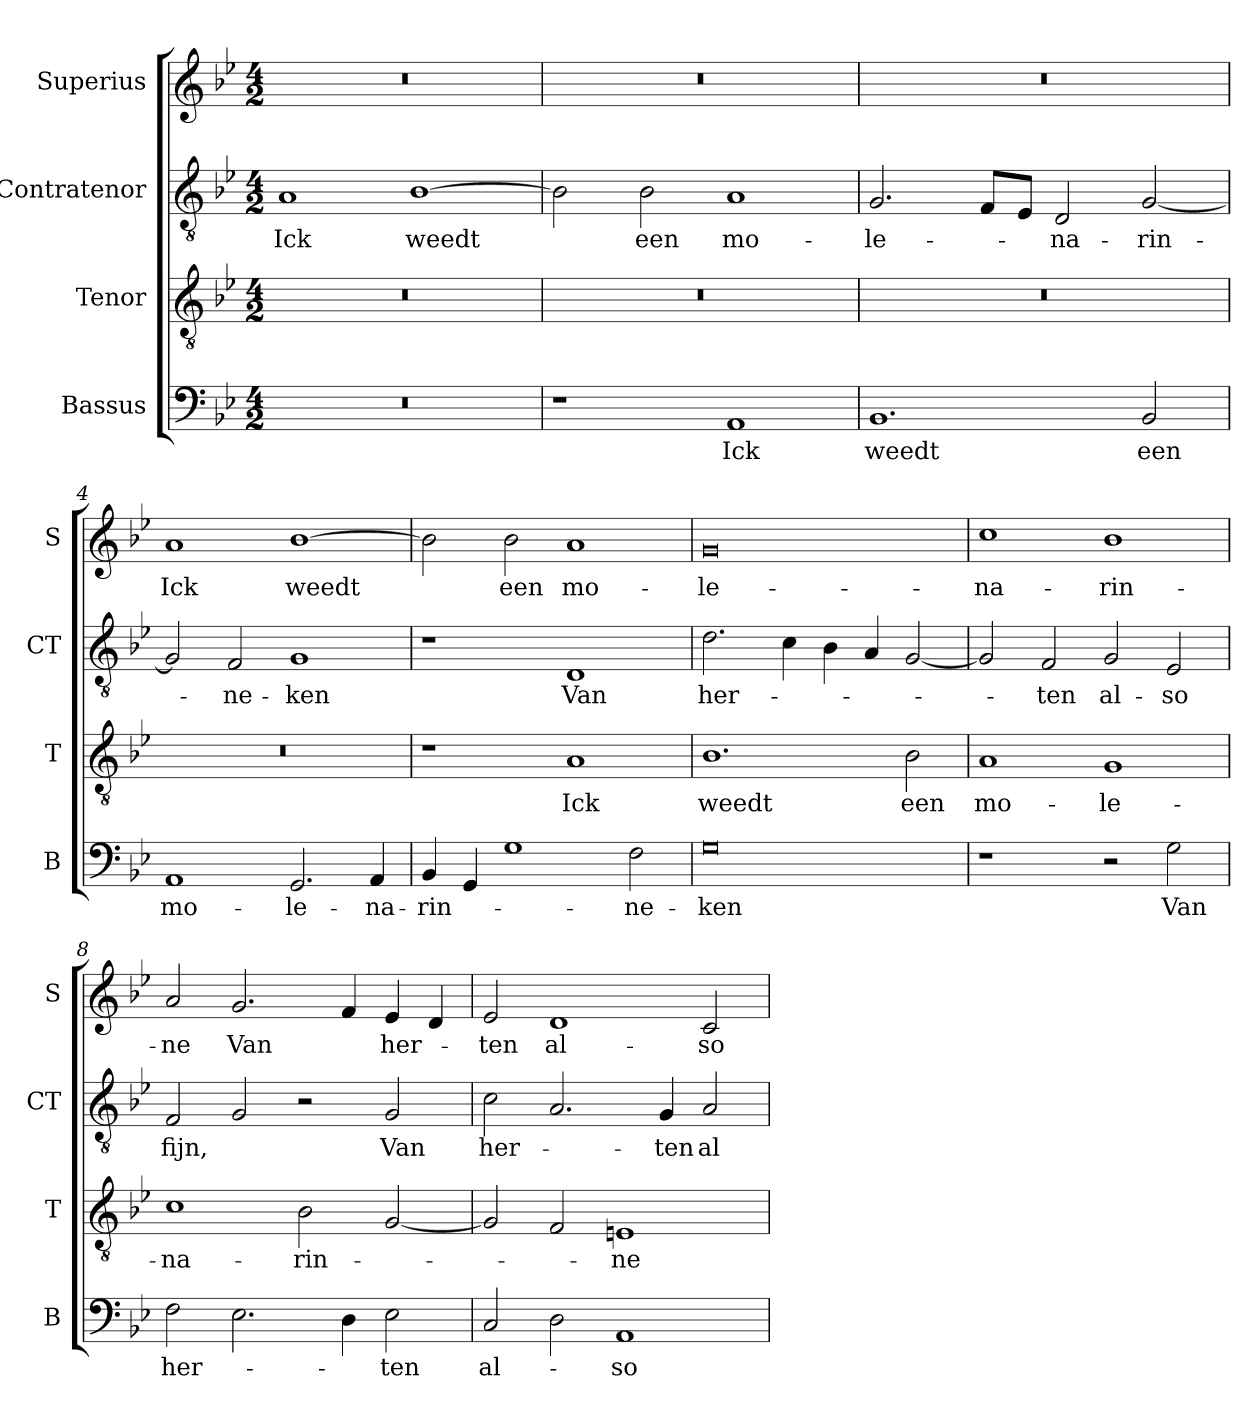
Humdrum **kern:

**kern	**text	**kern	**text	**kern	**text	**kern	**text
*part4	*part4	*part3	*part3	*part2	*part2	*part1	*part1
*staff4	*staff4	*staff3	*staff3	*staff2	*staff2	*staff1	*staff1
*I"Bassus	*	*I"Tenor	*	*I"Contratenor	*	*I"Superius	*
*I'B	*	*I'T	*	*I'CT	*	*I'S	*
*clefF4	*	*clefGv2	*	*clefGv2	*	*clefG2	*
*k[b-e-]	*	*k[b-e-]	*	*k[b-e-]	*	*k[b-e-]	*
*B-:	*	*B-:	*	*B-:	*	*B-:	*
*M4/2	*	*M4/2	*	*M4/2	*	*M4/2	*
=1	=1	=1	=1	=1	=1	=1	=1
!	!	!	!	!	!LO:LY:b	!	!
0r	.	0r	.	1A	Ick	0r	.
!	!	!	!	!	!LO:LY:b	!	!
.	.	.	.	[1B-	weedt	.	.
=2	=2	=2	=2	=2	=2	=2	=2
1r	.	0r	.	2B-\]	.	0r	.
!	!	!	!	!	!LO:LY:b	!	!
.	.	.	.	2B-\	een	.	.
!	!LO:LY:b	!	!	!	!LO:LY:b	!	!
1AA	Ick	.	.	1A	mo-	.	.
=3	=3	=3	=3	=3	=3	=3	=3
!	!LO:LY:b	!	!	!	!LO:LY:b	!	!
1.BB-	weedt	0r	.	2.G/	-le-	0r	.
.	.	.	.	8F/L	.	.	.
.	.	.	.	8E-/J	.	.	.
!	!	!	!	!	!LO:LY:b	!	!
.	.	.	.	2D/	-na-	.	.
!	!LO:LY:b	!	!	!	!LO:LY:b	!	!
2BB-/	een	.	.	[2G/	-rin-	.	.
=4	=4	=4	=4	=4	=4	=4	=4
!	!LO:LY:b	!	!	!	!	!	!LO:LY:b
1AA	mo-	0r	.	2G/]	.	1a	Ick
!	!	!	!	!	!LO:LY:b	!	!
.	.	.	.	2F/	-ne-	.	.
!	!LO:LY:b	!	!	!	!LO:LY:b	!	!LO:LY:b
2.GG/	-le-	.	.	1G	-ken	[1b-	weedt
!	!LO:LY:b	!	!	!	!	!	!
4AA/	-na-	.	.	.	.	.	.
!!LO:LB:g=z
=5	=5	=5	=5	=5	=5	=5	=5
!	!LO:LY:b	!	!	!	!	!	!
4BB-/	-rin-	1r	.	1r	.	2b-\]	.
4GG/	.	.	.	.	.	.	.
!	!	!	!	!	!	!	!LO:LY:b
1G	.	.	.	.	.	2b-\	een
!	!	!	!LO:LY:b	!	!LO:LY:b	!	!LO:LY:b
.	.	1A	Ick	1D	Van	1a	mo-
!	!LO:LY:b	!	!	!	!	!	!
2F\	-ne-	.	.	.	.	.	.
=6	=6	=6	=6	=6	=6	=6	=6
!	!LO:LY:b	!	!LO:LY:b	!	!LO:LY:b	!	!LO:LY:b
0G	-ken	1.B-	weedt	2.d\	her-	0g	-le-
.	.	.	.	4c\	.	.	.
.	.	.	.	4B-\	.	.	.
.	.	.	.	4A/	.	.	.
!	!	!	!LO:LY:b	!	!	!	!
.	.	2B-\	een	[2G/	.	.	.
=7	=7	=7	=7	=7	=7	=7	=7
!	!	!	!LO:LY:b	!	!	!	!LO:LY:b
1r	.	1A	mo-	2G/]	.	1cc	-na-
!	!	!	!	!	!LO:LY:b	!	!
.	.	.	.	2F/	-ten	.	.
!	!	!	!LO:LY:b	!	!LO:LY:b	!	!LO:LY:b
2r	.	1G	-le-	2G/	al-	1b-	-rin-
!	!LO:LY:b	!	!	!	!LO:LY:b	!	!
2G\	Van	.	.	2E-/	-so	.	.
=8	=8	=8	=8	=8	=8	=8	=8
!	!LO:LY:b	!	!LO:LY:b	!	!LO:LY:b	!	!LO:LY:b
2F\	her-	1c	-na-	2F/	fijn,	2a/	-ne
!	!	!	!	!	!	!	!LO:LY:b
2.E-\	.	.	.	2G/	.	2.g/	Van
!	!	!	!LO:LY:b	!	!	!	!
.	.	2B-\	-rin-	2r	.	.	.
4D\	.	.	.	.	.	4f/	.
!	!LO:LY:b	!	!	!	!LO:LY:b	!	!LO:LY:b
2E-\	-ten	[2G/	.	2G/	Van	4e-/	her-
.	.	.	.	.	.	4d/	.
!!LO:LB:g=z
=9	=9	=9	=9	=9	=9	=9	=9
!	!LO:LY:b	!	!	!	!LO:LY:b	!	!LO:LY:b
2C/	al-	2G/]	.	2c\	her-	2e-/	-ten
!	!	!	!	!	!	!	!LO:LY:b
2D\	.	2F/	.	2.A/	.	1d	al-
!	!LO:LY:b	!	!LO:LY:b	!	!	!	!
1AA	-so	1En	-ne-	.	.	.	.
!	!	!	!	!	!LO:LY:b	!	!
.	.	.	.	4G/	-ten	.	.
!	!	!	!	!	!LO:LY:b	!	!LO:LY:b
.	.	.	.	2A/	al-	2c/	-so
=	=	=	=	=	=	=	=
*-	*-	*-	*-	*-	*-	*-	*-
